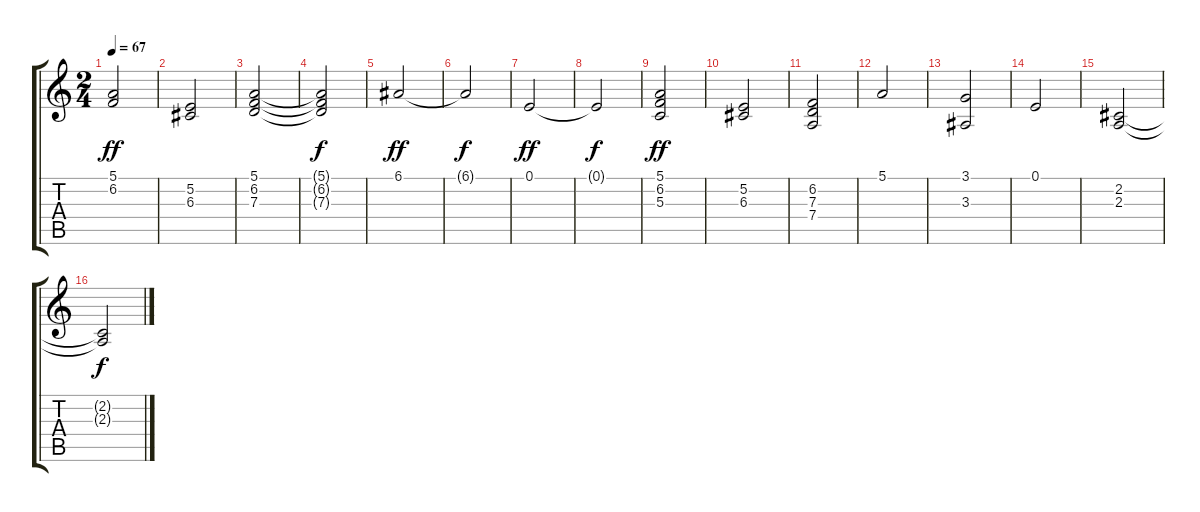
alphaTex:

\track "" {instrument pad2warm}
\staff {score tabs}
\tuning (E4 B3 G3 D3 A2 E2) {hide}
\ts (2 4)
\tempo 67
\clef g2
\ks c
(5.1 6.2).2{dy ff} |
(5.2 6.3).2 |
(5.1 6.2 7.3).2 |
(5.1{t} 6.2{t} 7.3{t}).2{dy f} |
6.1.2{dy ff} |
6.1{t}.2{dy f} |
0.1.2{dy ff} |
0.1{t}.2{dy f} |
(5.1 6.2 5.3).2{dy ff} |
(5.2 6.3).2 |
(6.2 7.3 7.4).2 |
5.1.2 |
(3.1 3.3).2 |
0.1.2 |
(2.2 2.3).2 |
(2.2{t} 2.3{t}).2{dy f}
